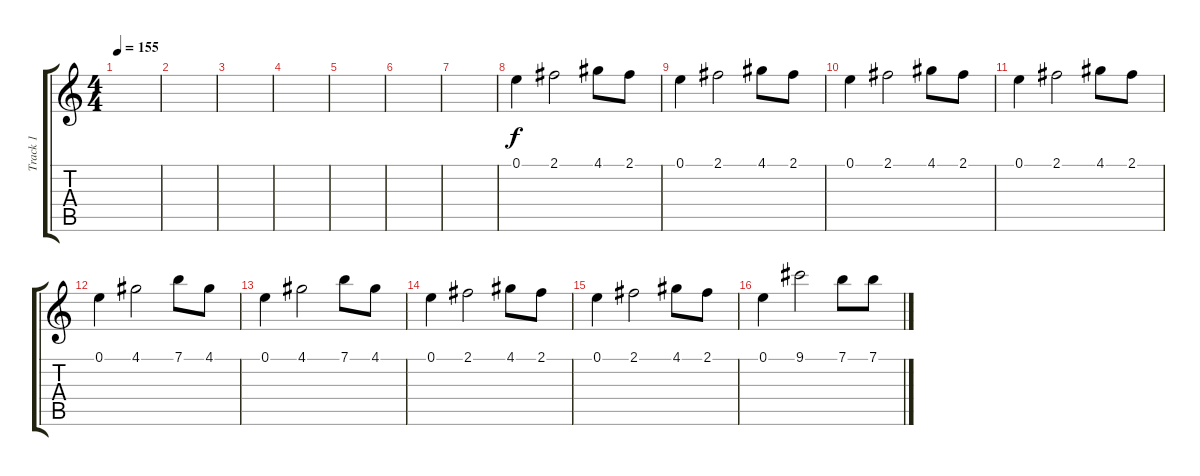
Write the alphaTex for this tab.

\track ("Track 1" "Track 1") {instrument overdrivenguitar}
\staff {score tabs}
\tuning (E4 B3 G3 D3 A2 E2) {hide}
\ts (4 4)
\tempo 155
\clef g2
\ks c
|
|
|
|
|
|
|
0.1.4 2.1.2 4.1.8 2.1.8 |
0.1.4 2.1.2 4.1.8 2.1.8 |
0.1.4 2.1.2 4.1.8 2.1.8 |
0.1.4 2.1.2 4.1.8 2.1.8 |
0.1.4 4.1.2 7.1.8 4.1.8 |
0.1.4 4.1.2 7.1.8 4.1.8 |
0.1.4 2.1.2 4.1.8 2.1.8 |
0.1.4 2.1.2 4.1.8 2.1.8 |
0.1.4 9.1.2 7.1.8 7.1.8
